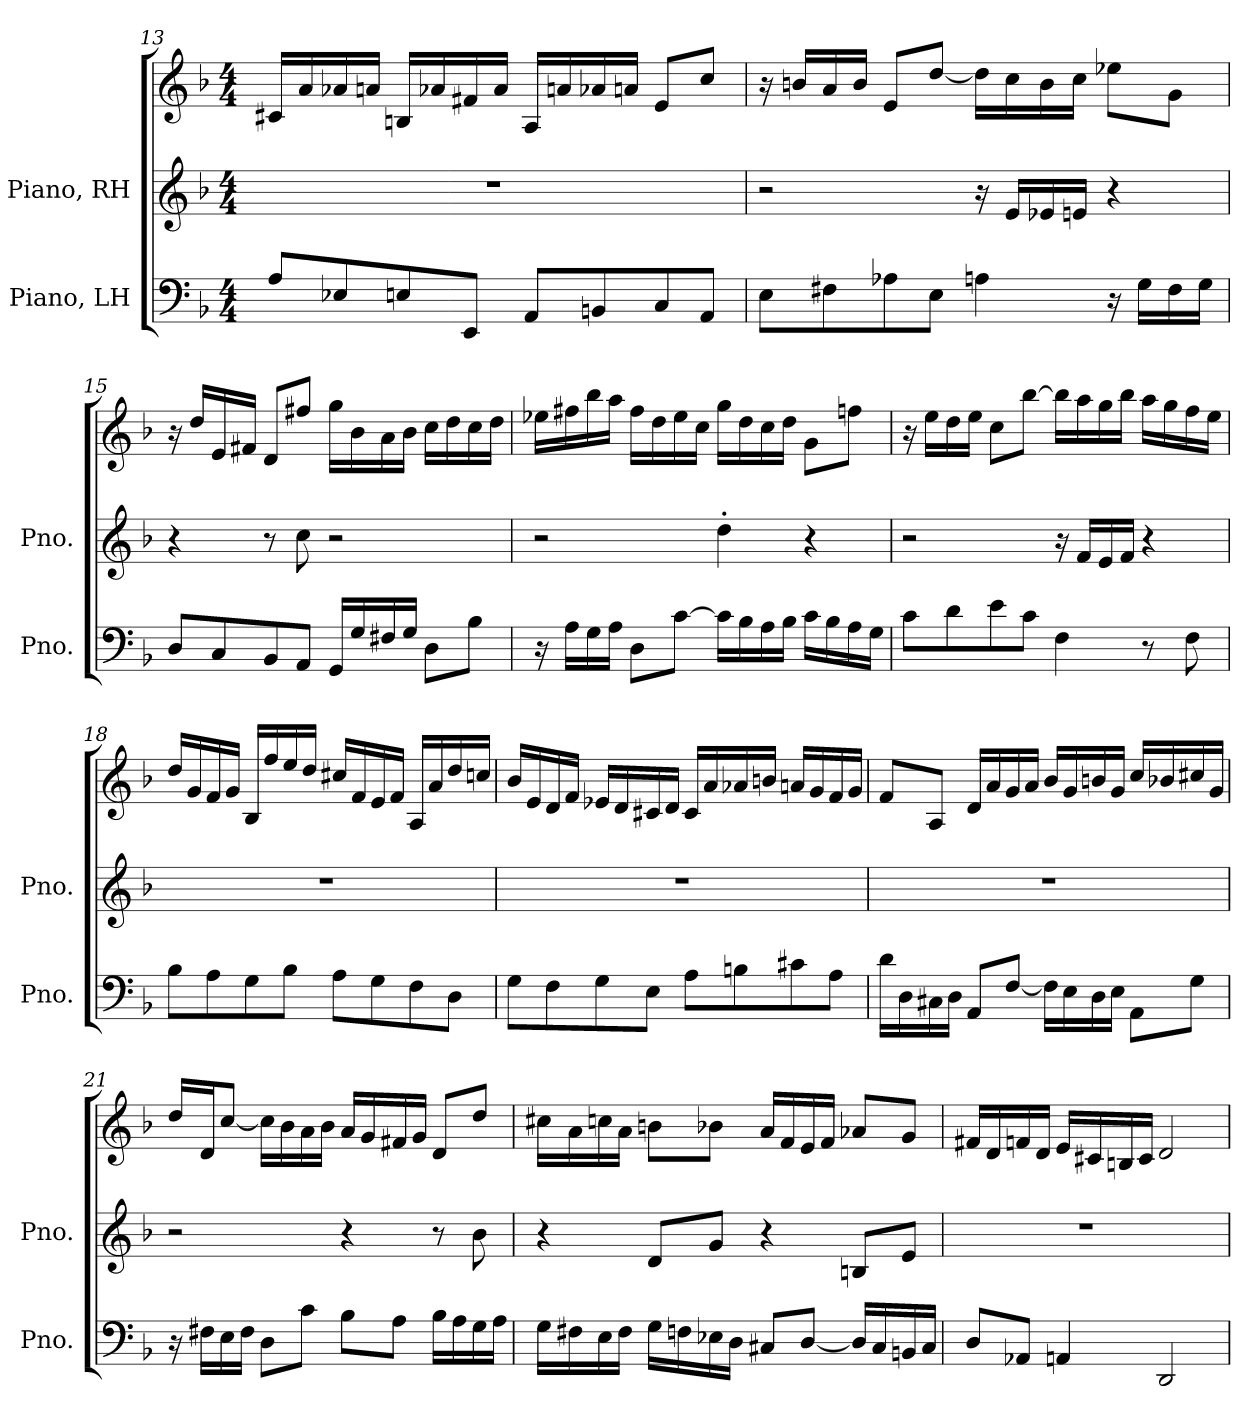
**kern	**kern	**kern
*part2	*part1	*part1
*staff3	*staff2	*staff1
*I"Piano, LH	*I"Piano, RH	*
*I'Pno.	*I'Pno.	*
!!LO:LB:g=z
*clefF4	*clefG2	*clefG2
*k[b-]	*k[b-]	*k[b-]
*M4/4	*M4/4	*M4/4
=13	=13	=13
8A/L	1r	16c#X/LL
.	.	16a/
8E-X/	.	16a-X/
.	.	16an/JJ
8En/	.	16Bn/LL
.	.	16a-X/
8EE/J	.	16f#X/
.	.	16a-/JJ
8AA/L	.	16A/LL
.	.	16an/
8BBn/	.	16a-X/
.	.	16an/JJ
8C/	.	8e/L
8AA/J	.	8cc/J
=14	=14	=14
8E\L	2r	16r
.	.	16bn/LL
8F#X\	.	16a/
.	.	16b/JJ
8A-X\	.	8e/L
8E\J	.	[8dd/J
4An\	16r	16dd\LL]
.	16e/LL	16cc\
.	16e-X/	16b\
.	16en/JJ	16cc\JJ
16r	4r	8ee-X\L
16G\LL	.	.
16F#\	.	8g\J
16G\JJ	.	.
!!LO:LB:g=z
=15	=15	=15
8D/L	4r	16r
.	.	16dd/LL
8C/	.	16e/
.	.	16f#X/JJ
8BB-/	8r	8d/L
8AA/J	8cc\	8ff#X/J
16GG/LL	2r	16gg\LL
16G/	.	16b-\
16F#X/	.	16a\
16G/JJ	.	16b-\JJ
8D\L	.	16cc\LL
.	.	16dd\
8B-\J	.	16cc\
.	.	16dd\JJ
=16	=16	=16
16r	2r	16ee-X\LL
16A\LL	.	16ff#X\
16G\	.	16bb-\
16A\JJ	.	16aa\JJ
8D\L	.	16ff#\LL
.	.	16dd\
[8c\J	.	16ee-\
.	.	16cc\JJ
16c\LL]	4dd'\	16gg\LL
16B-\	.	16dd\
16A\	.	16cc\
16B-\JJ	.	16dd\JJ
16c\LL	4r	8g\L
16B-\	.	.
16A\	.	8ffn\J
16G\JJ	.	.
!!LO:PB:g=z
=17	=17	=17
8c\L	2r	16r
.	.	16ee\LL
8d\	.	16dd\
.	.	16ee\JJ
8e\	.	8cc\L
8c\J	.	[8bb-\J
4F\	16r	16bb-\LL]
.	16f/LL	16aa\
.	16e/	16gg\
.	16f/JJ	16bb-\JJ
8r	4r	16aa\LL
.	.	16gg\
8F\	.	16ff\
.	.	16ee\JJ
=18	=18	=18
8B-\L	1r	16dd/LL
.	.	16g/
8A\	.	16f/
.	.	16g/JJ
8G\	.	16B-/LL
.	.	16ff/
8B-\J	.	16ee/
.	.	16dd/JJ
8A\L	.	16cc#X/LL
.	.	16f/
8G\	.	16e/
.	.	16f/JJ
8F\	.	16A/LL
.	.	16a/
8D\J	.	16dd/
.	.	16ccn/JJ
!!LO:LB:g=z
=19	=19	=19
8G\L	1r	16b-/LL
.	.	16e/
8F\	.	16d/
.	.	16f/JJ
8G\	.	16e-X/LL
.	.	16d/
8E\J	.	16c#X/
.	.	16d/JJ
8A\L	.	16c#/LL
.	.	16a/
8Bn\	.	16a-X/
.	.	16bn/JJ
8c#X\	.	16an/LL
.	.	16g/
8A\J	.	16f/
.	.	16g/JJ
=20	=20	=20
16d\LL	1r	8f/L
16D\	.	.
16C#X\	.	8A/J
16D\JJ	.	.
8AA/L	.	16d/LL
.	.	16a/
[8F/J	.	16g/
.	.	16a/JJ
16F\LL]	.	16b-/LL
16E\	.	16g/
16D\	.	16bn/
16E\JJ	.	16g/JJ
8AA\L	.	16cc/LL
.	.	16b-X/
8G\J	.	16cc#X/
.	.	16g/JJ
!!LO:LB:g=z
=21	=21	=21
16r	2r	16dd/LL
16F#X\LL	.	16d/J
16E\	.	[8cc/J
16F#\JJ	.	.
8D\L	.	16cc\LL]
.	.	16b-\
8c\J	.	16a\
.	.	16b-\JJ
8B-\L	4r	16a/LL
.	.	16g/
8A\J	.	16f#X/
.	.	16g/JJ
16B-\LL	8r	8d/L
16A\	.	.
16G\	8b-\	8dd/J
16A\JJ	.	.
=22	=22	=22
16G\LL	4r	16cc#X\LL
16F#X\	.	16a\
16E\	.	16ccn\
16F#\JJ	.	16a\JJ
16G\LL	8d/L	8bn\L
16Fn\	.	.
16E-X\	8g/J	8b-X\J
16D\JJ	.	.
8C#X/L	4r	16a/LL
.	.	16f/
[8D/J	.	16e/
.	.	16f/JJ
16D/LL]	8Bn/L	8a-X/L
16C#/	.	.
16BBn/	8e/J	8g/J
16C#/JJ	.	.
!!LO:LB:g=z
=23	=23	=23
8D/L	1r	16f#X/LL
.	.	16d/
8AA-X/J	.	16fn/
.	.	16d/JJ
4AAn/	.	16e/LL
.	.	16c#X/
.	.	16Bn/
.	.	16c#/JJ
2DD/	.	2d/
=	=	=
*-	*-	*-
